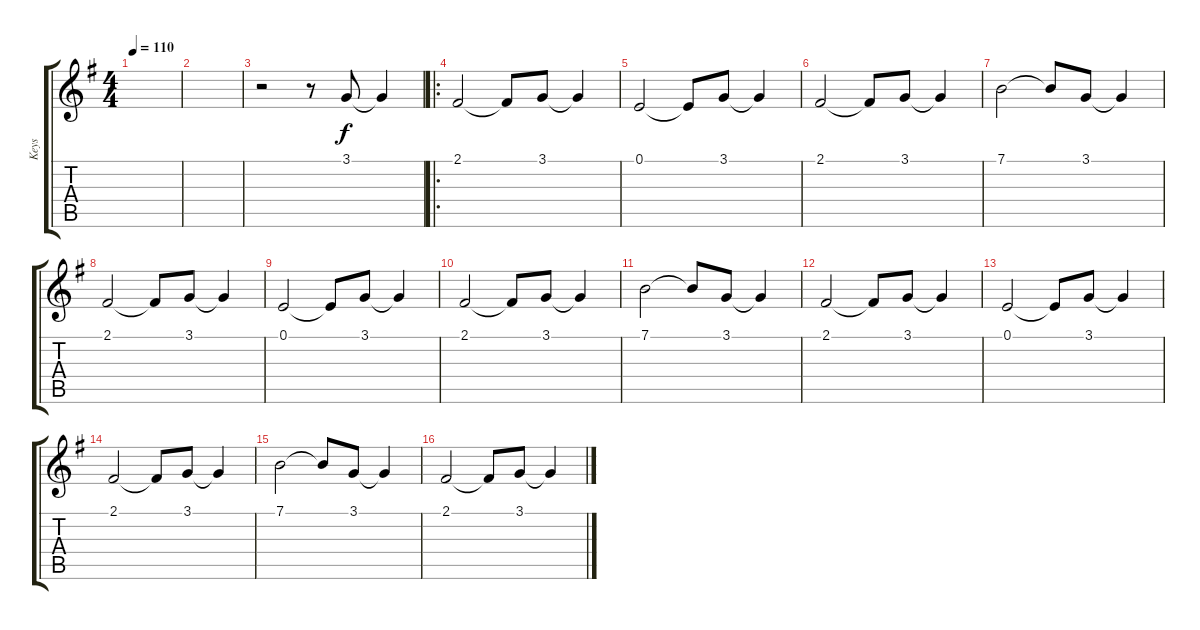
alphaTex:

\track ("Keys" "Keys") {instrument voiceoohs}
\staff {score tabs}
\tuning (E4 B3 G3 D3 A2 E2) {hide}
\ts (4 4)
\tempo 110
\clef g2
\ks eminor
|
|
r.2 r.8 3.1.8 3.1{t}.4 |
\ro
2.1.2 2.1{t}.8 3.1.8 3.1{t}.4 |
0.1.2 0.1{t}.8 3.1.8 3.1{t}.4 |
2.1.2 2.1{t}.8 3.1.8 3.1{t}.4 |
7.1.2 7.1{t}.8 3.1.8 3.1{t}.4 |
2.1.2 2.1{t}.8 3.1.8 3.1{t}.4 |
0.1.2 0.1{t}.8 3.1.8 3.1{t}.4 |
2.1.2 2.1{t}.8 3.1.8 3.1{t}.4 |
7.1.2 7.1{t}.8 3.1.8 3.1{t}.4 |
2.1.2 2.1{t}.8 3.1.8 3.1{t}.4 |
0.1.2 0.1{t}.8 3.1.8 3.1{t}.4 |
2.1.2 2.1{t}.8 3.1.8 3.1{t}.4 |
7.1.2 7.1{t}.8 3.1.8 3.1{t}.4 |
2.1.2 2.1{t}.8 3.1.8 3.1{t}.4
